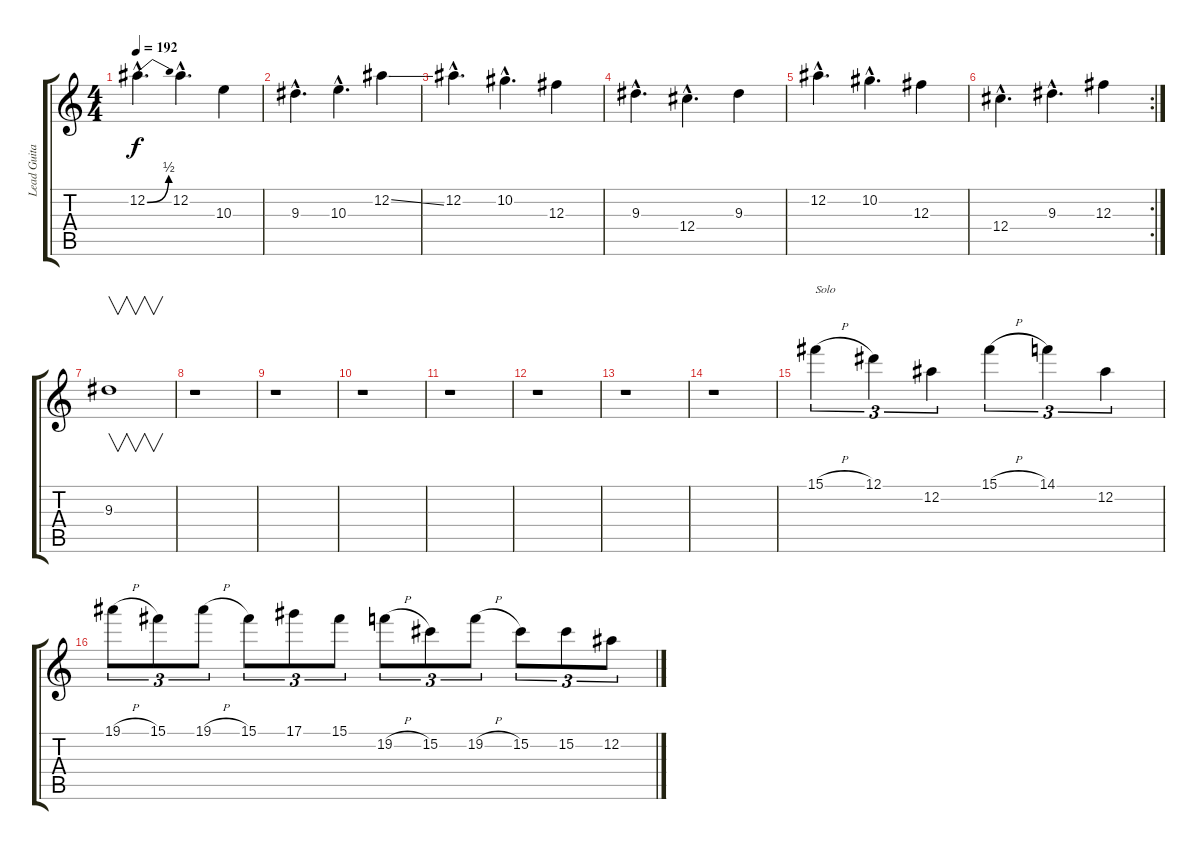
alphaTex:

\track ("Lead Guitar I" "Lead Guita") {instrument distortionguitar}
\staff {score tabs}
\tuning (Eb4 Bb3 Gb3 Db3 Ab2 Eb2) {hide}
\ts (4 4)
\tempo 192
\clef g2
\ks c
12.2{be (bend 0 0 60 2) hac}.4{d dy f} 12.2{hac}.4{d} 10.3.4 |
9.3{hac}.4{d} 10.3{hac}.4{d} 12.2{ss}.4 |
12.2{hac}.4{d} 10.2{hac}.4{d} 12.3.4 |
9.3{hac}.4{d} 12.4{hac}.4{d} 9.3.4 |
12.2{hac}.4{d} 10.2{hac}.4{d} 12.3.4 |
\rc 2
12.4{hac}.4{d} 9.3{hac}.4{d} 12.3.4 |
9.3.1{v} |
r.1 |
r.1 |
r.1 |
r.1 |
r.1 |
r.1 |
r.1 |
15.1{h}.4{tu (3 2) txt "Solo"} 12.1.4{tu (3 2)} 12.2.4{tu (3 2)} 15.1{h}.4{tu (3 2)} 14.1.4{tu (3 2)} 12.2.4{tu (3 2)} |
19.1{h}.8{tu (3 2)} 15.1.8{tu (3 2)} 19.1{h}.8{tu (3 2)} 15.1.8{tu (3 2)} 17.1.8{tu (3 2)} 15.1.8{tu (3 2)} 19.2{h}.8{tu (3 2)} 15.2.8{tu (3 2)} 19.2{h}.8{tu (3 2)} 15.2.8{tu (3 2)} 15.2.8{tu (3 2)} 12.2.8{tu (3 2)}
